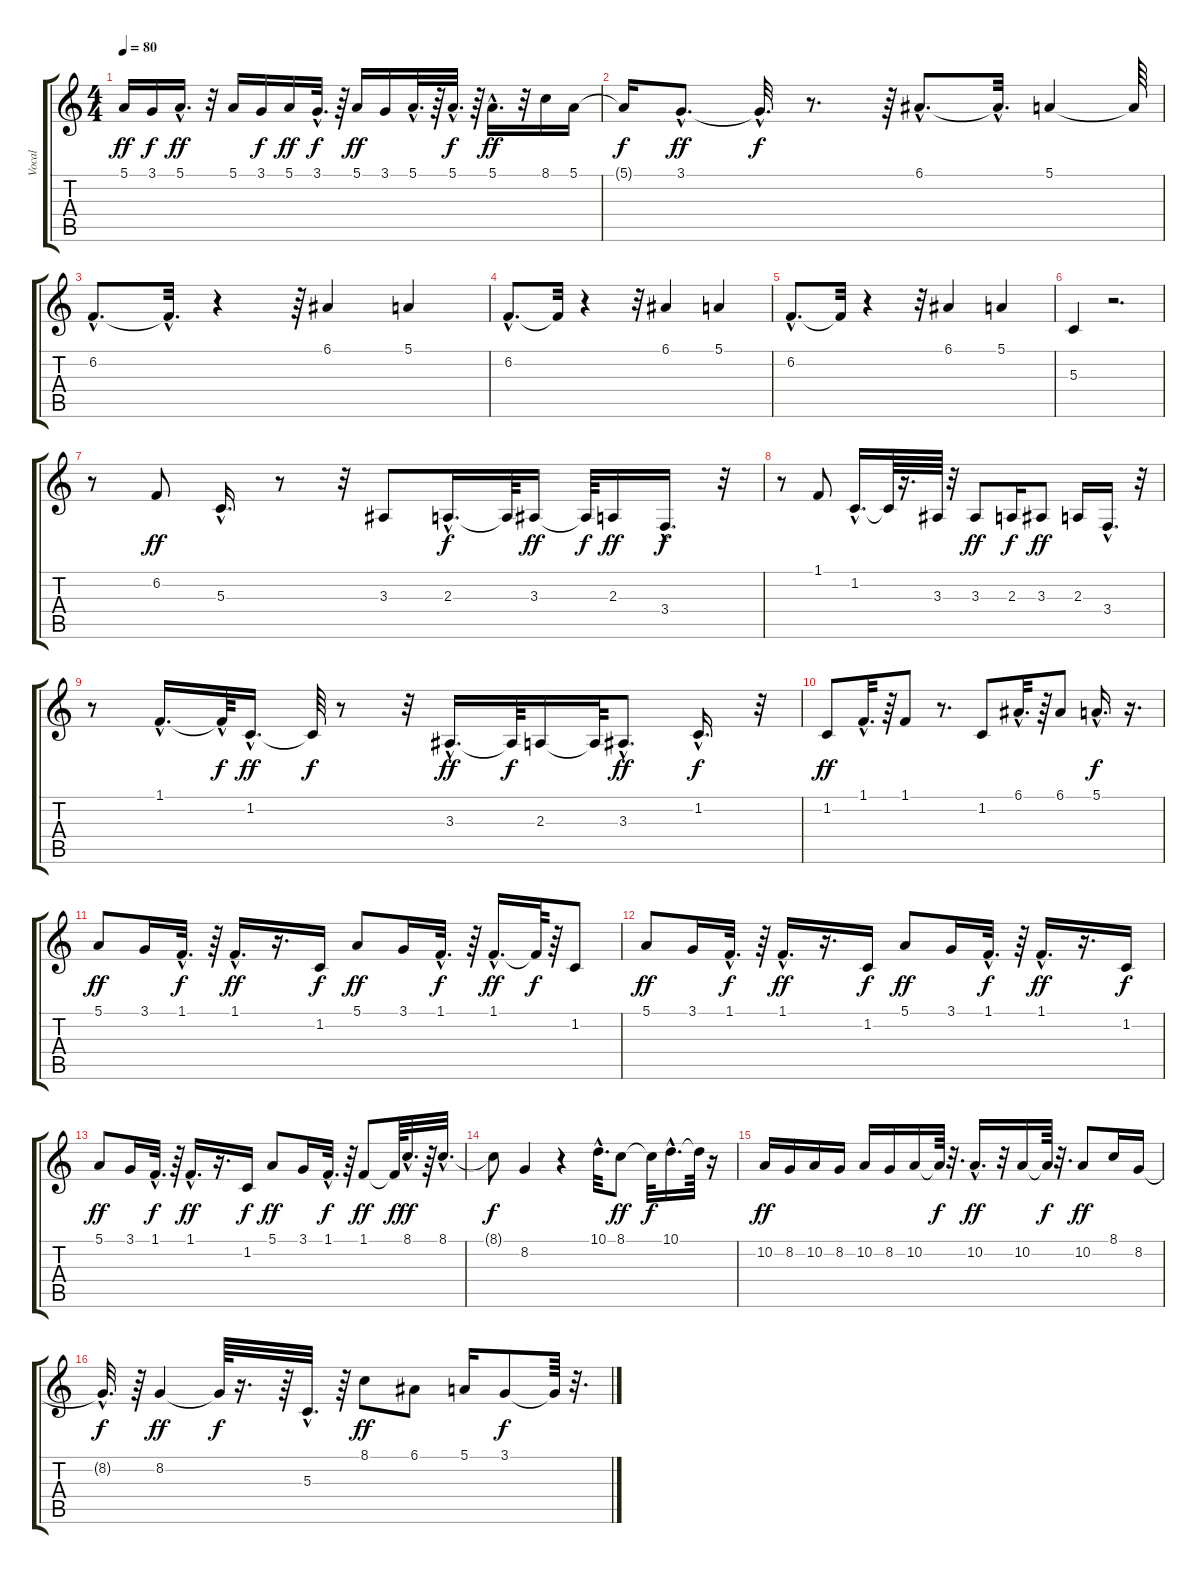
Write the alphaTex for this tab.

\track ("Vocal" "Vocal") {instrument tenorsax}
\staff {score tabs}
\tuning (E4 B3 G3 D3 A2 E2) {hide}
\ts (4 4)
\tempo 80
\clef g2
\ks c
5.1.16{dy ff} 3.1.16{dy f} 5.1{hac}.16{d dy ff} r.32 5.1.16 3.1.16{dy f} 5.1.16{dy ff} 3.1{hac}.32{d dy f} r.64 5.1.16{dy ff} 3.1.16 5.1{hac}.32{d} r.64 5.1{hac}.32{d dy f} r.64 5.1{hac}.16{d dy ff} r.32 8.1.16 5.1.16 |
5.1{t}.16{dy f} 3.1{hac}.8{d dy ff} 3.1{hac t}.32{d dy f} r.8{d} r.64 6.1{hac}.8{d} 6.1{hac t}.32{d} 5.1.4 5.1{t}.64 |
6.2{hac}.8{d} 6.2{hac t}.32{d} r.4 r.64 6.1.4 5.1.4 |
6.2{hac}.8{d} 6.2{t}.32 r.4 r.32 6.1.4 5.1.4 |
6.2{hac}.8{d} 6.2{t}.32 r.4 r.32 6.1.4 5.1.4 |
5.3.4 r.2{d} |
r.8 6.2.8{dy ff} 5.3{hac}.16{d} r.8 r.32 3.3.8 2.3{hac}.16{d dy f} 2.3{t}.64 3.3.16{dy ff} 3.3{t}.64{dy f} 2.3.16{dy ff} 3.4{hac}.16{d dy f} r.32 |
r.8 1.1.8 1.2{hac}.16{d} 1.2{t}.64 r.16{d} 3.3.64 r.32 3.3.8{dy ff} 2.3.16{dy f} 3.3.8{dy ff} 2.3.16 3.4{hac}.16{d} r.32 |
r.8 1.1{hac}.16{d} 1.1{hac t}.64{dy f} 1.2{hac}.16{d dy ff} 1.2{t}.64{dy f} r.8 r.32 3.3{hac}.16{d dy ff} 3.3{t}.64{dy f} 2.3.16 2.3{t}.64 3.3{hac}.8{d dy ff} 1.2{hac}.16{d dy f} r.32 |
1.2.8{dy ff} 1.1{hac}.32{d} r.64 1.1.8 r.8{d} 1.2.8 6.1{hac}.32{d} r.64 6.1.8 5.1{hac}.16{d dy f} r.16{d} |
5.1.8{dy ff} 3.1.16 1.1{hac}.32{d dy f} r.64 1.1{hac}.16{d dy ff} r.16{d} 1.2.16{dy f} 5.1.8{dy ff} 3.1.16 1.1{hac}.32{d dy f} r.64 1.1{hac}.16{d dy ff} 1.1{t}.64{dy f} r.64 1.2.8 |
5.1.8{dy ff} 3.1.16 1.1{hac}.32{d dy f} r.64 1.1{hac}.16{d dy ff} r.16{d} 1.2.16{dy f} 5.1.8{dy ff} 3.1.16 1.1{hac}.32{d dy f} r.64 1.1{hac}.16{d dy ff} r.16{d} 1.2.16{dy f} |
5.1.8{dy ff} 3.1.16 1.1{hac}.32{d dy f} r.64 1.1{hac}.16{d dy ff} r.16{d} 1.2.16{dy f} 5.1.8{dy ff} 3.1.16 1.1{hac}.32{d dy f} r.64 1.1.8{dy ff} 1.1{t}.64{dy f} 8.1{hac}.32{d dy ff} r.64 8.1{hac}.32{d} |
8.1{t}.8{dy f} 8.2.4 r.4 10.1{hac}.32{d} 8.1.8{dy ff} 8.1{t}.32{dy f} 10.1{hac}.16{d} 10.1{t}.64 r.16 |
10.2.16{dy ff} 8.2.16 10.2.16 8.2.16 10.2.16 8.2.16 10.2.16 10.2{t}.64{dy f} r.32{d} 10.2{hac}.16{d dy ff} r.32 10.2.16 10.2{t}.64{dy f} r.32{d} 10.2.8{dy ff} 8.1.16 8.2.16 |
8.2{hac t}.32{d dy f} r.64 8.2.4{dy ff} 8.2{t}.64{dy f} r.16{d} r.64 5.3{hac}.32{d} r.64 8.1.8{dy ff} 6.1.8 5.1.16 3.1.8{dy f} 3.1{t}.64 r.32{d}
